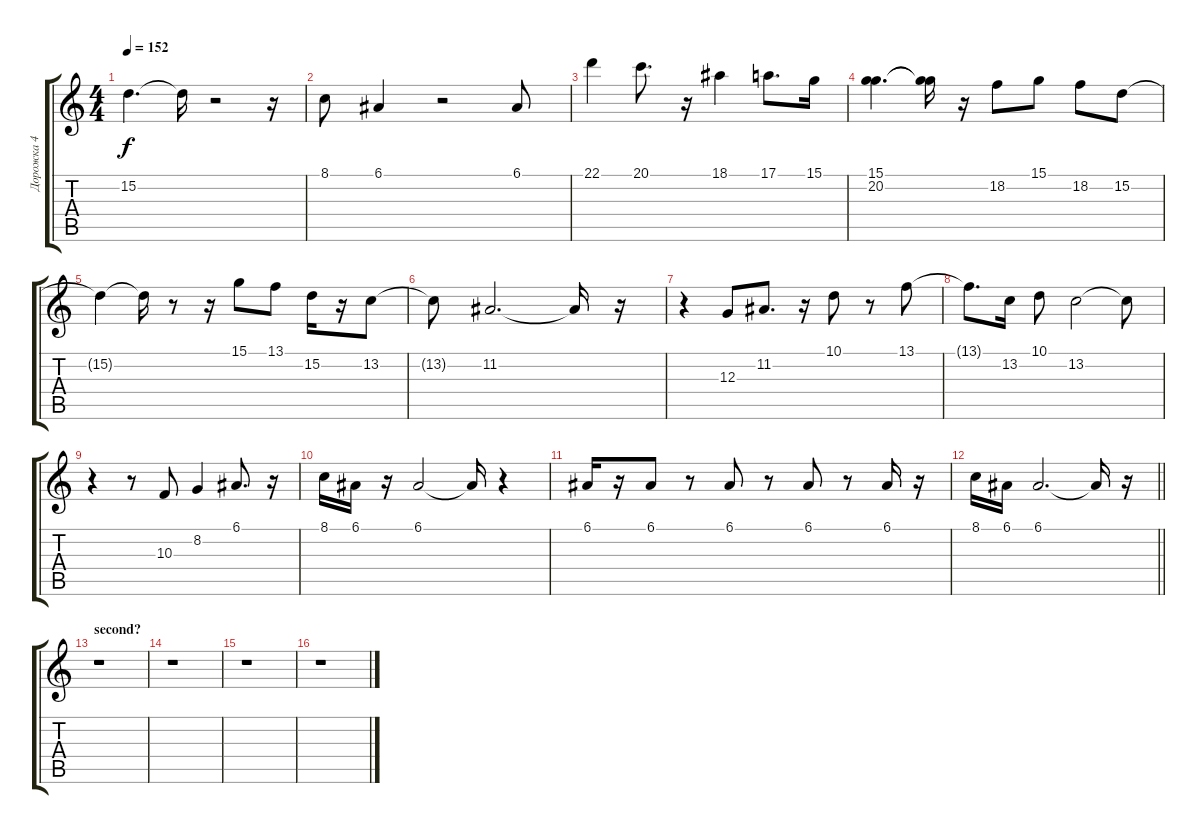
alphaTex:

\track ("Дорожка 4" "Дорожка 4") {instrument reedorgan}
\staff {score tabs}
\tuning (E4 B3 G3 D3 A2 E2) {hide}
\ts (4 4)
\tempo 152
\clef g2
\ks c
15.2{t}.4{d dy f} 15.2{t}.16 r.2 r.16 |
8.1.8 6.1.4 r.2 6.1.8 |
22.1.4 20.1.8{d} r.16 18.1.4 17.1.8{d} 15.1.16 |
(15.1 20.2).4{d} (15.1{t} 20.2{t}).16 r.16 18.2.8 15.1.8 18.2.8 15.2.8 |
15.2{t}.4 15.2{t}.16 r.8 r.16 15.1.8 13.1.8 15.2.16 r.16 13.2.8 |
13.2{t}.8 11.2.2{d} 11.2{t}.16 r.16 |
r.4 12.3.8 11.2.8{d} r.16 10.1.8 r.8 13.1.8 |
13.1{t}.8{d} 13.2.16 10.1.8 13.2.2 13.2{t}.8 |
r.4 r.8 10.3.8 8.2.4 6.1.8{d} r.16 |
8.1.16 6.1.16 r.16 6.1.2 6.1{t}.16 r.4 |
6.1.16 r.16 6.1.8 r.8 6.1.8 r.8 6.1.8 r.8 6.1.16 r.16 |
\barLineRight lightlight
8.1.16 6.1.16 6.1.2{d} 6.1{t}.16 r.16 |
\section ("" "second?")
r.1 |
r.1 |
r.1 |
r.1
